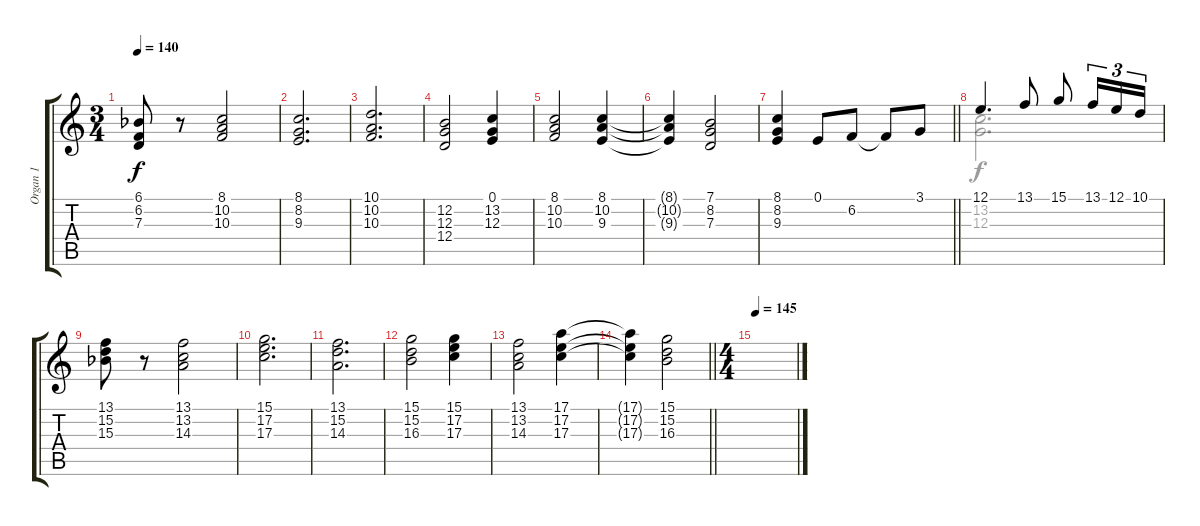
\track ("Organ 1" "Organ 1") {instrument percussiveorgan}
\staff {score tabs}
\tuning (E4 B3 G3 D3 A2 E2) {hide}
\voice
\ts (3 4)
\tempo 140
\clef g2
\ks c
(6.1{acc b} 6.2 7.3).8{dy f} r.8 (8.1 10.2 10.3).2 |
(8.1 8.2 9.3).2{d} |
(10.1 10.2 10.3).2{d} |
(12.2 12.3 12.4).2 (0.1 13.2 12.3).4 |
(8.1 10.2 10.3).2 (8.1 10.2 9.3).4 |
(8.1{t} 10.2{t} 9.3{t}).4 (7.1 8.2 7.3).2 |
\barLineRight lightlight
(8.1 8.2 9.3).4 0.1.8 6.2.8 6.2{t}.8 3.1.8 |
12.1.4{d} 13.1.8 15.1.8 13.1.16{tu (3 2)} 12.1.16{tu (3 2)} 10.1.16{tu (3 2)} |
(13.1 15.2 15.3{acc b}).8 r.8 (13.1 13.2 14.3).2 |
(15.1 17.2 17.3).2{d} |
(13.1 15.2 14.3).2{d} |
(15.1 15.2 16.3).2 (15.1 17.2 17.3).4 |
(13.1 13.2 14.3).2 (17.1 17.2 17.3).4 |
\barLineRight lightlight
(17.1{t} 17.2{t} 17.3{t}).4 (15.1 15.2 16.3).2 |
\ts (4 4)
\tempo 145
|
\voice
\clef g2
\ottava regular
\simile none
\ks c
|
|
|
|
|
|
\barLineRight lightlight
|
(13.2 12.3).2{d} |
|
|
|
|
|
\barLineRight lightlight
|
|
